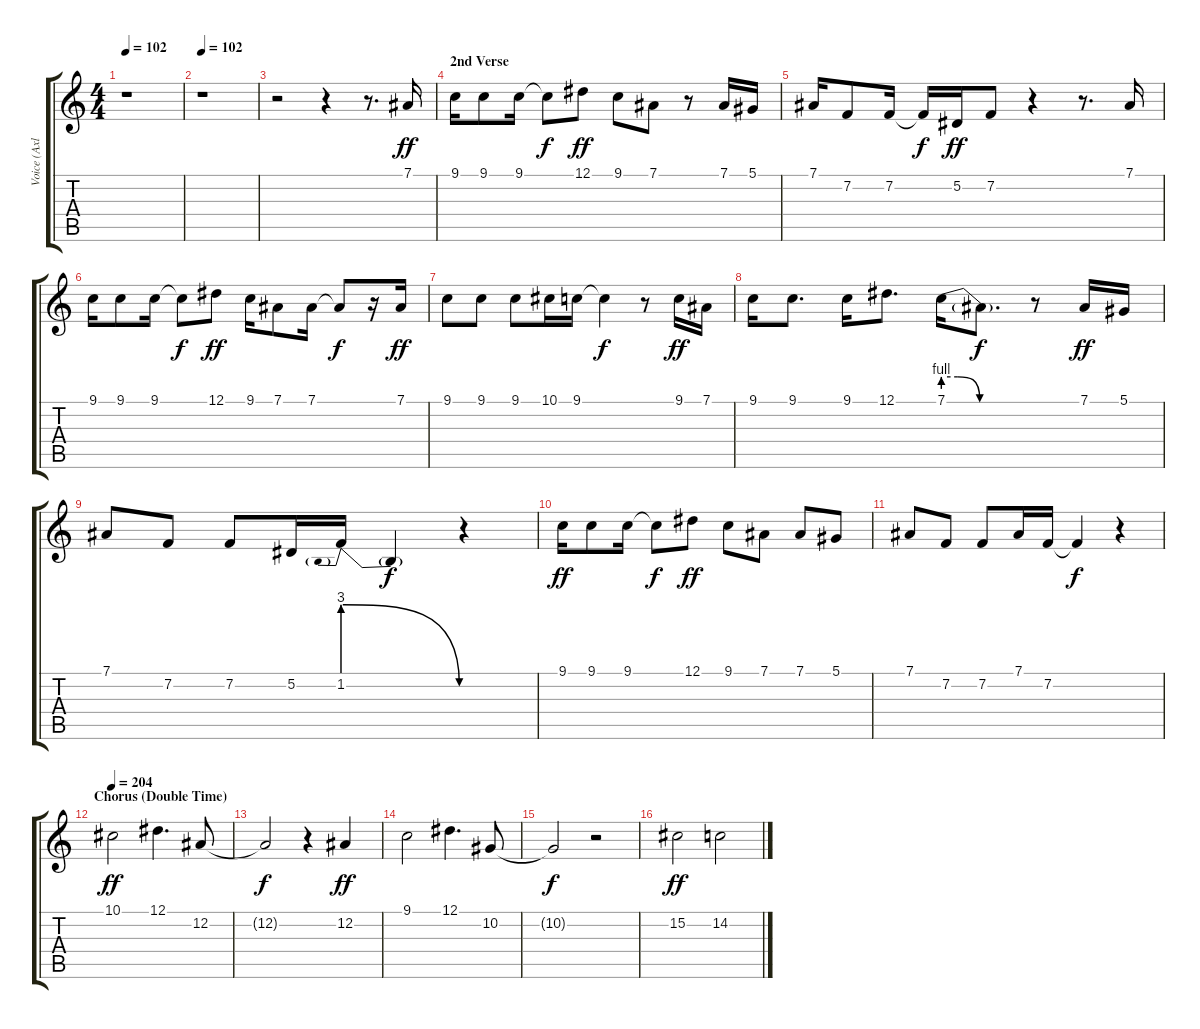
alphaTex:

\track ("Voice (Axl)" "Voice (Axl") {instrument lead2sawtooth}
\staff {score tabs}
\tuning (Eb4 Bb3 Gb3 Db3 Ab2 Eb2) {hide}
\ts (4 4)
\tempo 102
\clef g2
\ks c
r.1{dy ff} |
\tempo 102
r.1 |
r.2 r.4 r.8{d} 7.1.16 |
\section ("" "2nd Verse")
9.1.16 9.1.8 9.1.16 9.1{t}.8{dy f} 12.1.8{dy ff} 9.1.8 7.1.8 r.8 7.1.16 5.1.16 |
7.1.16 7.2.8 7.2.16 7.2{t}.16{dy f} 5.2.16{dy ff} 7.2.8 r.4 r.8{d} 7.1.16 |
9.1.16 9.1.8 9.1.16 9.1{t}.8{dy f} 12.1.8{dy ff} 9.1.16 7.1.8 7.1.16 7.1{t}.8{dy f} r.16 7.1.16{dy ff} |
9.1.8 9.1.8 9.1.8 10.1.16 9.1.16 9.1{t}.4{dy f} r.8 9.1.16{dy ff} 7.1.16 |
9.1.16 9.1.8{d} 9.1.16 12.1.8{d} 7.1{be (custom 0 4 10 4 25 0 30 0 40 0 60 0)}.16 7.1{t}.8{d dy f} r.8 7.1.16{dy ff} 5.1.16 |
7.1.8 7.2.8 7.2.8 5.2.16 1.2{be (prebendrelease 0 12 60 0)}.16 1.2{t}.4{dy f} r.4 |
9.1.16{dy ff} 9.1.8 9.1.16 9.1{t}.8{dy f} 12.1.8{dy ff} 9.1.8 7.1.8 7.1.8 5.1.8 |
7.1.8 7.2.8 7.2.8 7.1.16 7.2.16 7.2{t}.4{dy f} r.4 |
\section ("" "Chorus (Double Time)")
\tempo 204
10.1.2{dy ff} 12.1.4{d} 12.2.8 |
12.2{t}.2{dy f} r.4 12.2.4{dy ff} |
9.1.2 12.1.4{d} 10.2.8 |
10.2{t}.2{dy f} r.2 |
15.2.2{dy ff} 14.2.2
